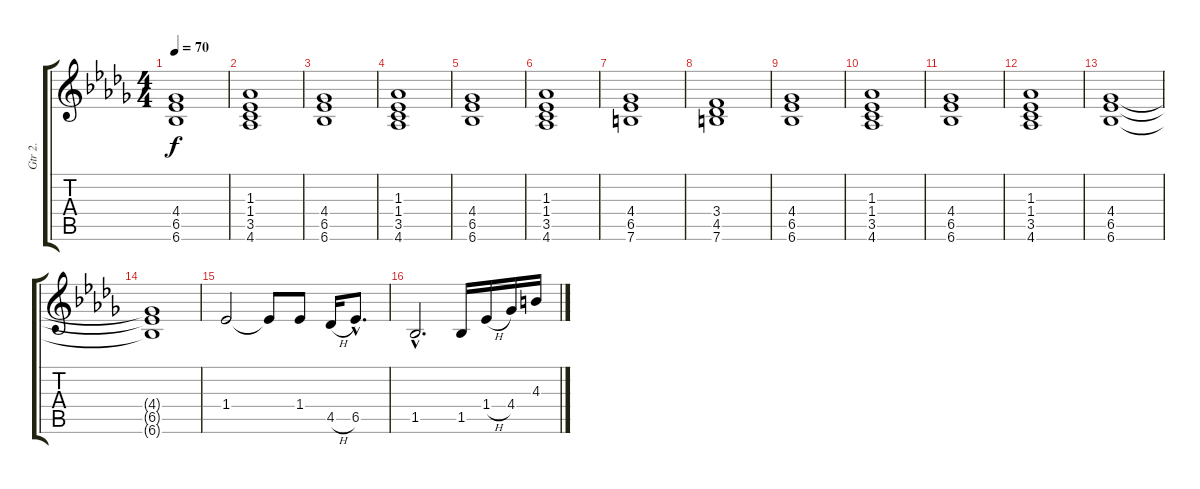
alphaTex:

\track ("Gtr 2." "Gtr 2.") {instrument overdrivenguitar}
\staff {score tabs}
\tuning (E4 B3 G3 D3 A2 E2) {hide}
\ts (4 4)
\tempo 70
\clef g2
\ks db
(4.4 6.5 6.6).1{dy f} |
(1.3 1.4 3.5 4.6).1 |
(4.4 6.5 6.6).1 |
(1.3 1.4 3.5 4.6).1 |
(4.4 6.5 6.6).1 |
(1.3 1.4 3.5 4.6).1 |
(4.4 6.5 7.6).1 |
(3.4 4.5 7.6).1 |
(4.4 6.5 6.6).1 |
(1.3 1.4 3.5 4.6).1 |
(4.4 6.5 6.6).1 |
(1.3 1.4 3.5 4.6).1 |
(4.4 6.5 6.6).1 |
(4.4{t} 6.5{t} 6.6{t}).1 |
1.4.2 1.4{t}.8 1.4.8 4.5{h}.16 6.5{hac}.8{d} |
1.5{hac}.2{d} 1.5.16 1.4{h}.16 4.4.16 4.3.16
